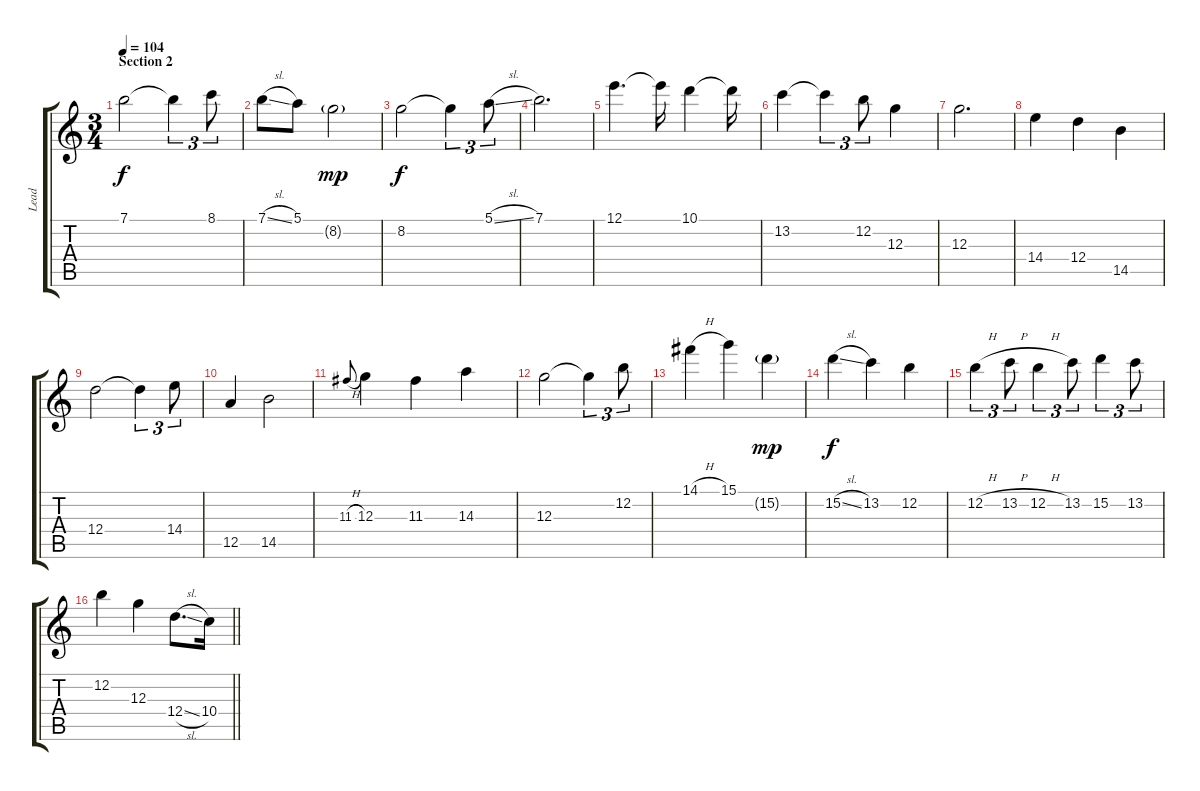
\track ("Lead" "Lead") {instrument electricguitarjazz}
\staff {score tabs}
\tuning (E4 B3 G3 D3 A2 E2) {hide}
\ts (3 4)
\section ("" "Section 2")
\tempo 104
\clef g2
\ks c
7.1.2{dy f} 7.1{t}.4{tu (3 2)} 8.1.8{tu (3 2)} |
7.1{sl}.8 5.1.8 8.2{g}.2{dy mp} |
8.2.2{dy f} 8.2{t}.4{tu (3 2)} 5.1{sl}.8{tu (3 2)} |
7.1.2{d} |
12.1.4{d} 12.1{t}.16 10.1.4 10.1{t}.16 |
13.2.4 13.2{t}.4{tu (3 2)} 12.2.8{tu (3 2)} 12.3.4 |
12.3.2{d} |
14.4.4 12.4.4 14.5.4 |
12.4.2 12.4{t}.4{tu (3 2)} 14.4.8{tu (3 2)} |
12.5.4 14.5.2 |
11.3{h}.8{gr onbeat} 12.3.4 11.3.4 14.3.4 |
12.3.2 12.3{t}.4{tu (3 2)} 12.2.8{tu (3 2)} |
14.1{h}.4 15.1.4 15.2{g}.4{dy mp} |
15.2{sl}.4{dy f} 13.2.4 12.2.4 |
12.2{h}.4{tu (3 2)} 13.2{h}.8{tu (3 2)} 12.2{h}.4{tu (3 2)} 13.2.8{tu (3 2)} 15.2.4{tu (3 2)} 13.2.8{tu (3 2)} |
\barLineRight lightlight
12.2.4 12.3.4 12.4{sl}.8{d} 10.4.16
